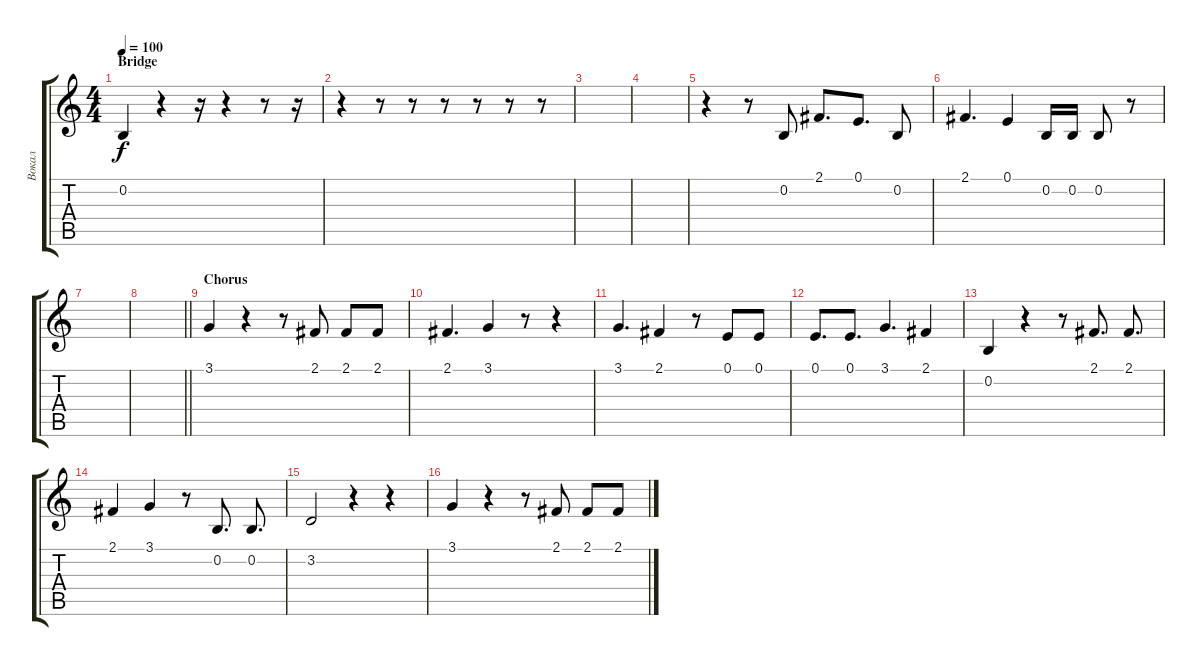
\track ("Вокал" "Вокал") {instrument lead6voice}
\staff {score tabs}
\tuning (E4 B3 G3 D3 A2 E2) {hide}
\ts (4 4)
\section ("" "Bridge")
\tempo 100
\clef g2
\ks c
0.2.4{dy f} r.4 r.16 r.4 r.8 r.16 |
r.4 r.8 r.8 r.8 r.8 r.8 r.8 |
|
|
r.4 r.8 0.2.8 2.1.8{d} 0.1.8{d} 0.2.8 |
2.1.4{d} 0.1.4 0.2.16 0.2.16 0.2.8 r.8 |
|
\barLineRight lightlight
|
\section ("" "Chorus")
3.1.4 r.4 r.8 2.1.8 2.1.8 2.1.8 |
2.1.4{d} 3.1.4 r.8 r.4 |
3.1.4{d} 2.1.4 r.8 0.1.8 0.1.8 |
0.1.8{d} 0.1.8{d} 3.1.4{d} 2.1.4 |
0.2.4 r.4 r.8 2.1.8{d} 2.1.8{d} |
2.1.4 3.1.4 r.8 0.2.8{d} 0.2.8{d} |
3.2.2 r.4 r.4 |
3.1.4 r.4 r.8 2.1.8 2.1.8 2.1.8
